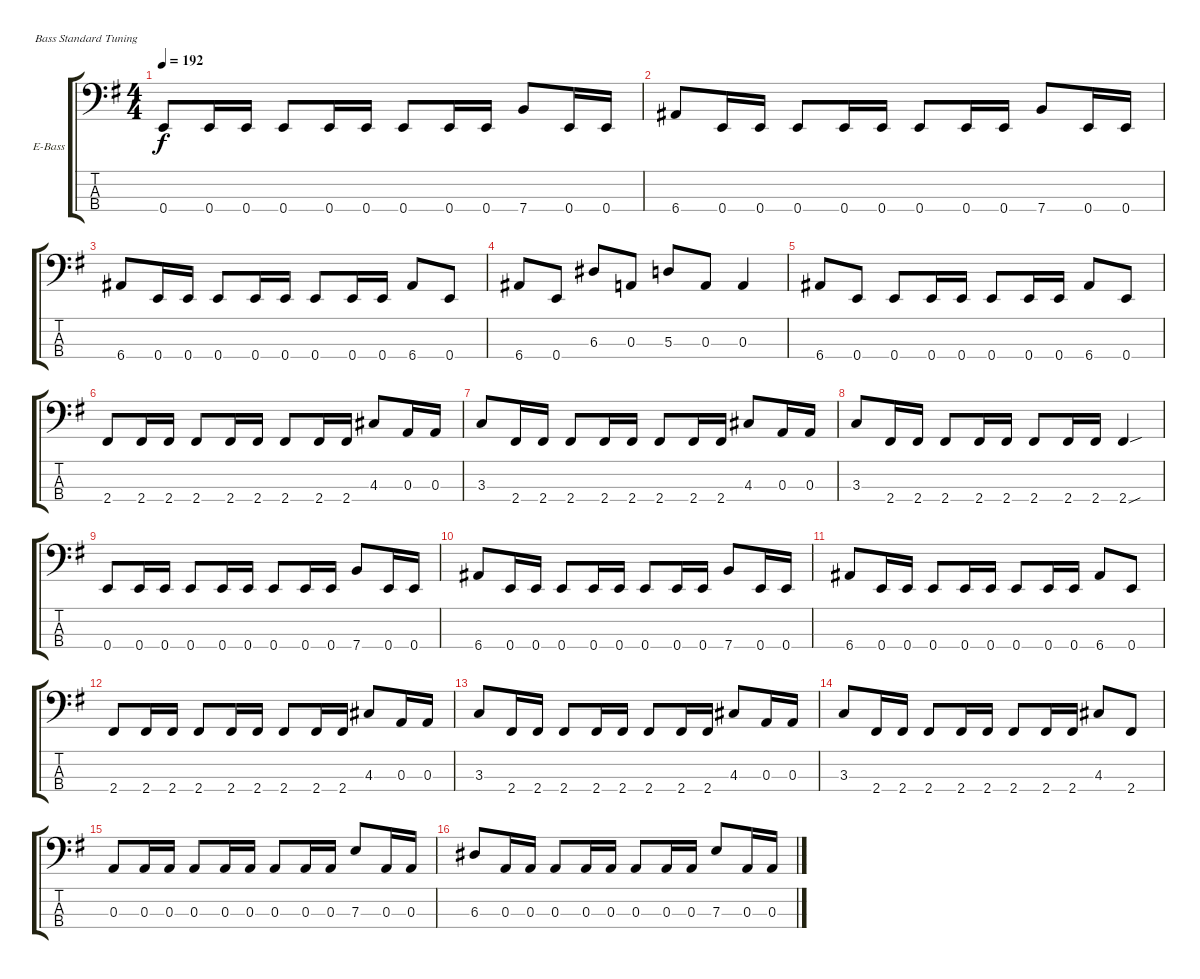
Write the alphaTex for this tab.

\bracketExtendMode groupsimilarinstruments
\firstSystemTrackNameOrientation horizontal
\otherSystemsTrackNameOrientation horizontal
\track ("Bass" "E-Bass") {instrument electricbasspick}
\staff {score tabs}
\tuning (G2 D2 A1 E1)
\ts (4 4)
\tempo 192
\clef f4
\scale
1.05549
\ks g
0.4.8{dy f} 0.4.16 0.4.16 0.4.8 0.4.16 0.4.16 0.4.8 0.4.16 0.4.16 7.4.8 0.4.16 0.4.16 |
\scale
0.944515 6.4.8 0.4.16 0.4.16 0.4.8 0.4.16 0.4.16 0.4.8 0.4.16 0.4.16 7.4.8 0.4.16 0.4.16 |
\scale
1.05549 6.4.8 0.4.16 0.4.16 0.4.8 0.4.16 0.4.16 0.4.8 0.4.16 0.4.16 6.4.8 0.4.8 |
\scale
0.944515 6.4.8 0.4.8 6.3.8 0.3.8 5.3.8 0.3.8 0.3.4 |
\scale
1.05549 6.4.8 0.4.8 0.4.8 0.4.16 0.4.16 0.4.8 0.4.16 0.4.16 6.4.8 0.4.8 |
\scale
0.944515 2.4.8 2.4.16 2.4.16 2.4.8 2.4.16 2.4.16 2.4.8 2.4.16 2.4.16 4.3.8 0.3.16 0.3.16 |
\scale
1.05549 3.3.8 2.4.16 2.4.16 2.4.8 2.4.16 2.4.16 2.4.8 2.4.16 2.4.16 4.3.8 0.3.16 0.3.16 |
\scale
0.944515 3.3.8 2.4.16 2.4.16 2.4.8 2.4.16 2.4.16 2.4.8 2.4.16 2.4.16 2.4{sou}.4 |
\scale
1.05549 0.4.8 0.4.16 0.4.16 0.4.8 0.4.16 0.4.16 0.4.8 0.4.16 0.4.16 7.4.8 0.4.16 0.4.16 |
\scale
0.944515 6.4.8 0.4.16 0.4.16 0.4.8 0.4.16 0.4.16 0.4.8 0.4.16 0.4.16 7.4.8 0.4.16 0.4.16 |
\scale
1.05549 6.4.8 0.4.16 0.4.16 0.4.8 0.4.16 0.4.16 0.4.8 0.4.16 0.4.16 6.4.8 0.4.8 |
\scale
0.944515 2.4.8 2.4.16 2.4.16 2.4.8 2.4.16 2.4.16 2.4.8 2.4.16 2.4.16 4.3.8 0.3.16 0.3.16 |
\scale
1.05549 3.3.8 2.4.16 2.4.16 2.4.8 2.4.16 2.4.16 2.4.8 2.4.16 2.4.16 4.3.8 0.3.16 0.3.16 |
\scale
0.944515 3.3.8 2.4.16 2.4.16 2.4.8 2.4.16 2.4.16 2.4.8 2.4.16 2.4.16 4.3.8 2.4.8 |
\scale
1.05549 0.3.8 0.3.16 0.3.16 0.3.8 0.3.16 0.3.16 0.3.8 0.3.16 0.3.16 7.3.8 0.3.16 0.3.16 |
\scale
0.944515 6.3.8 0.3.16 0.3.16 0.3.8 0.3.16 0.3.16 0.3.8 0.3.16 0.3.16 7.3.8 0.3.16 0.3.16
